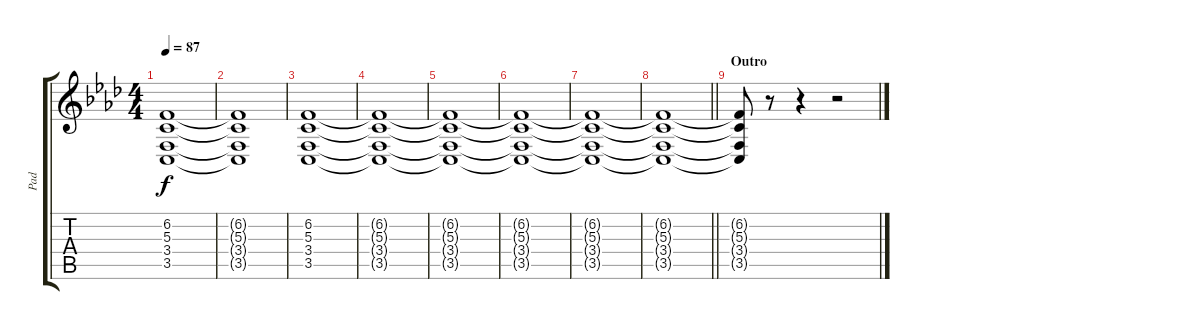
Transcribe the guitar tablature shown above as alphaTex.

\track ("Pad" "Pad") {instrument pad3polysynth}
\staff {score tabs}
\tuning (E4 B3 G3 D3 A2 E2) {hide}
\ts (4 4)
\tempo 87
\clef g2
\ks fminor
(6.2 5.3 3.4 3.5).1{dy f volume 1} |
(6.2{t} 5.3{t} 3.4{t} 3.5{t}).1{volume 2} |
(6.2 5.3 3.4 3.5).1{volume 3 instrument pad3polysynth} |
(6.2{t} 5.3{t} 3.4{t} 3.5{t}).1 |
(6.2{t} 5.3{t} 3.4{t} 3.5{t}).1{volume 7} |
(6.2{t} 5.3{t} 3.4{t} 3.5{t}).1 |
(6.2{t} 5.3{t} 3.4{t} 3.5{t}).1 |
\barLineRight lightlight
(6.2{t} 5.3{t} 3.4{t} 3.5{t}).1 |
\section ("" "Outro")
(6.2{t} 5.3{t} 3.4{t} 3.5{t}).8 r.8 r.4 r.2
